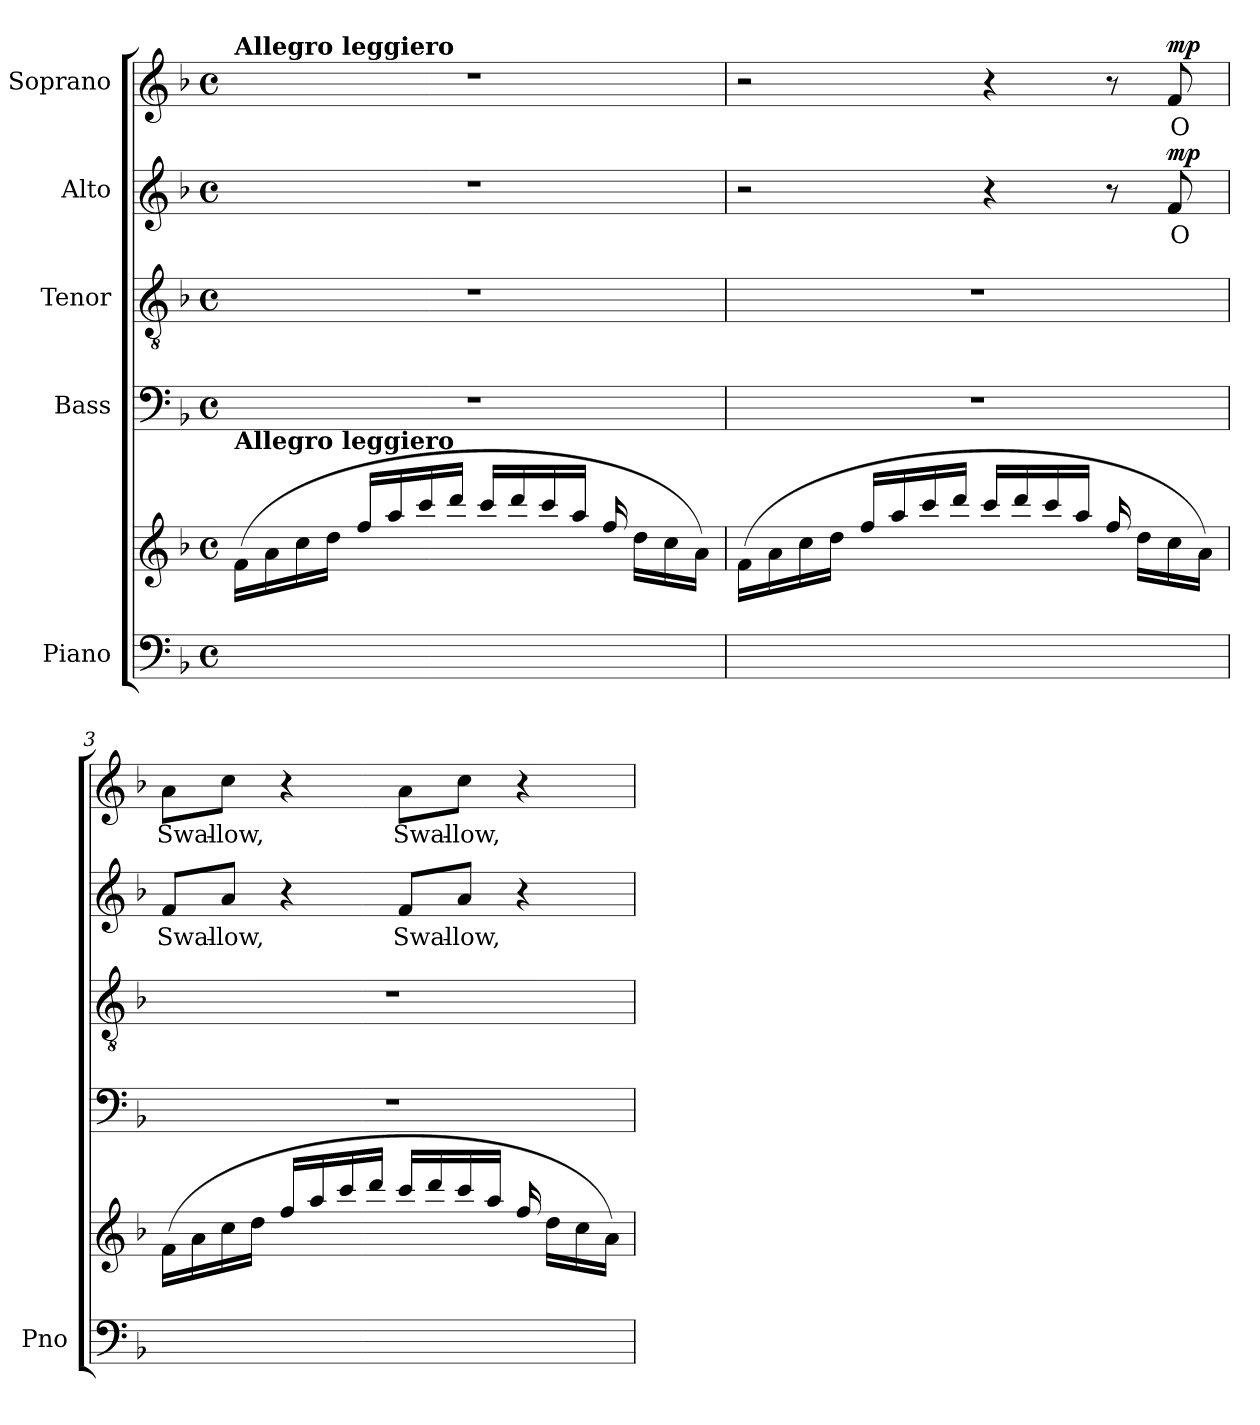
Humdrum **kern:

**kern	**kern	**dynam	**kern	**kern	**kern	**text	**dynam	**kern	**text	**dynam
*part5	*part5	*part5	*part4	*part3	*part2	*part2	*part2	*part1	*part1	*part1
*staff6	*staff5	*staff5/6	*staff4	*staff3	*staff2	*staff2	*staff2	*staff1	*staff1	*staff1
*I"Piano	*	*	*I"Bass	*I"Tenor	*I"Alto	*	*	*I"Soprano	*	*
*I'Pno	*	*	*	*	*	*	*	*	*	*
*clefF4	*clefG2	*	*clefF4	*clefGv2	*clefG2	*	*	*clefG2	*	*
*k[b-]	*k[b-]	*	*k[b-]	*k[b-]	*k[b-]	*	*	*k[b-]	*	*
*M4/4	*M4/4	*	*M4/4	*M4/4	*M4/4	*	*	*M4/4	*	*
*met(c)	*met(c)	*	*met(c)	*met(c)	*met(c)	*	*	*met(c)	*	*
*MM144	*MM144	*	*MM144	*MM144	*MM144	*	*	*MM144	*	*
=1	=1	=1	=1	=1	=1	=1	=1	=1	=1	=1
!	!	!	!	!	!	!	!	!LO:TX:a:B:t=Allegro leggiero	!	!
!	!LO:TX:a:B:t=Allegro leggiero	!	!	!	!	!	!	!	!	!
!	!	!LO:DY:b	!	!	!	!	!	!	!	!
!	!	!LO:DY:n=1:b	!	!	!	!	!	!	!	!
1ryy	(>16f\LL	pp other-dynamics	1r	1r	1r	.	.	1r	.	.
.	16a\	.	.	.	.	.	.	.	.	.
.	16cc\	.	.	.	.	.	.	.	.	.
.	16dd\JJ	.	.	.	.	.	.	.	.	.
.	16ff/LL	.	.	.	.	.	.	.	.	.
.	16aa/	.	.	.	.	.	.	.	.	.
.	16ccc/	.	.	.	.	.	.	.	.	.
.	16ddd/JJ	.	.	.	.	.	.	.	.	.
.	16ccc/LL	.	.	.	.	.	.	.	.	.
.	16ddd/	.	.	.	.	.	.	.	.	.
.	16ccc/	.	.	.	.	.	.	.	.	.
.	16aa/JJ	.	.	.	.	.	.	.	.	.
.	16ff/	.	.	.	.	.	.	.	.	.
.	16dd\LL	.	.	.	.	.	.	.	.	.
.	16cc\	.	.	.	.	.	.	.	.	.
.	16a\JJ)	.	.	.	.	.	.	.	.	.
=2	=2	=2	=2	=2	=2	=2	=2	=2	=2	=2
1ryy	(>16f\LL	.	1r	1r	2r	.	.	2r	.	.
.	16a\	.	.	.	.	.	.	.	.	.
.	16cc\	.	.	.	.	.	.	.	.	.
.	16dd\JJ	.	.	.	.	.	.	.	.	.
.	16ff/LL	.	.	.	.	.	.	.	.	.
.	16aa/	.	.	.	.	.	.	.	.	.
.	16ccc/	.	.	.	.	.	.	.	.	.
.	16ddd/JJ	.	.	.	.	.	.	.	.	.
.	16ccc/LL	.	.	.	4r	.	.	4r	.	.
.	16ddd/	.	.	.	.	.	.	.	.	.
.	16ccc/	.	.	.	.	.	.	.	.	.
.	16aa/JJ	.	.	.	.	.	.	.	.	.
.	16ff/	.	.	.	8r	.	.	8r	.	.
.	16dd\LL	.	.	.	.	.	.	.	.	.
!	!	!	!	!	!	!LO:LY:b	!LO:DY:a	!	!LO:LY:b	!LO:DY:a
.	16cc\	.	.	.	8f/	O	mp	8f/	O	mp
.	16a\JJ)	.	.	.	.	.	.	.	.	.
=3	=3	=3	=3	=3	=3	=3	=3	=3	=3	=3
!	!	!	!	!	!	!LO:LY:b	!	!	!LO:LY:b	!
1ryy	(>16f\LL	.	1r	1r	8f/L	Swal-	.	8a\L	Swal-	.
.	16a\	.	.	.	.	.	.	.	.	.
!	!	!	!	!	!	!LO:LY:b	!	!	!LO:LY:b	!
.	16cc\	.	.	.	8a/J	-low,	.	8cc\J	-low,	.
.	16dd\JJ	.	.	.	.	.	.	.	.	.
.	16ff/LL	.	.	.	4r	.	.	4r	.	.
.	16aa/	.	.	.	.	.	.	.	.	.
.	16ccc/	.	.	.	.	.	.	.	.	.
.	16ddd/JJ	.	.	.	.	.	.	.	.	.
!	!	!	!	!	!	!LO:LY:b	!	!	!LO:LY:b	!
.	16ccc/LL	.	.	.	8f/L	Swal-	.	8a\L	Swal-	.
.	16ddd/	.	.	.	.	.	.	.	.	.
!	!	!	!	!	!	!LO:LY:b	!	!	!LO:LY:b	!
.	16ccc/	.	.	.	8a/J	-low,	.	8cc\J	-low,	.
.	16aa/JJ	.	.	.	.	.	.	.	.	.
.	16ff/	.	.	.	4r	.	.	4r	.	.
.	16dd\LL	.	.	.	.	.	.	.	.	.
.	16cc\	.	.	.	.	.	.	.	.	.
.	16a\JJ)	.	.	.	.	.	.	.	.	.
=	=	=	=	=	=	=	=	=	=	=
*-	*-	*-	*-	*-	*-	*-	*-	*-	*-	*-
